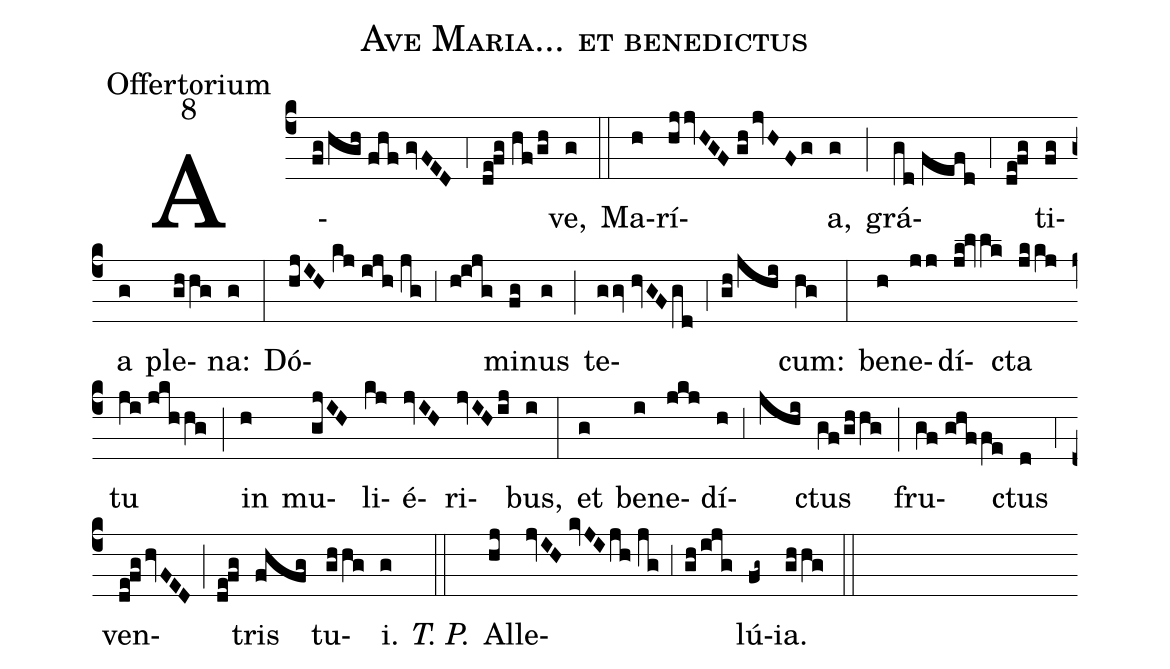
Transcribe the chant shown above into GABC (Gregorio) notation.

name:Ave Maria... et benedictus;
office-part:Offertorium;
mode:8;
%%
(c4) A(fg/hgh//fhf//gvFED;4de!fg//hf/gh)ve,(g) (::) Ma(h)rí(hjjvHGF//gh/jvHFg)a,(g) (;) grá(gd//fefd;4de!fg)ti(fg)a(g) ple(ghhg)na:(g) (:) Dó(hjIH//kj//ijh//jg;3h!ijg)mi(fg)nus(g) (;) te(ggv//hvGF/gd;4gh/jhi)cum:(hg) (:) be(h)ne(jj)dí(jk!lvlk)cta(jkkj) tu(ji//jkhhg) (;) in(h) mu(gjIH)li(kj)é(jvIH)ri(jvIH/ij)bus,(i) (:) et(g) be(i)ne(jkj)dí(h;3jhi)ctus(gf/ghhg) (;) fru(gf//ghffe)ctus(d) (;4) ven(de!fg/hvFED;de!fg)tris(fhfg) tu(ghhg)i.(g) <i>T. P.</i>(::) Al(hj)le(jvIH//kvJI/jh//jg;3gh/ijg)lú(fg~)ia.(ghhg) (::)
